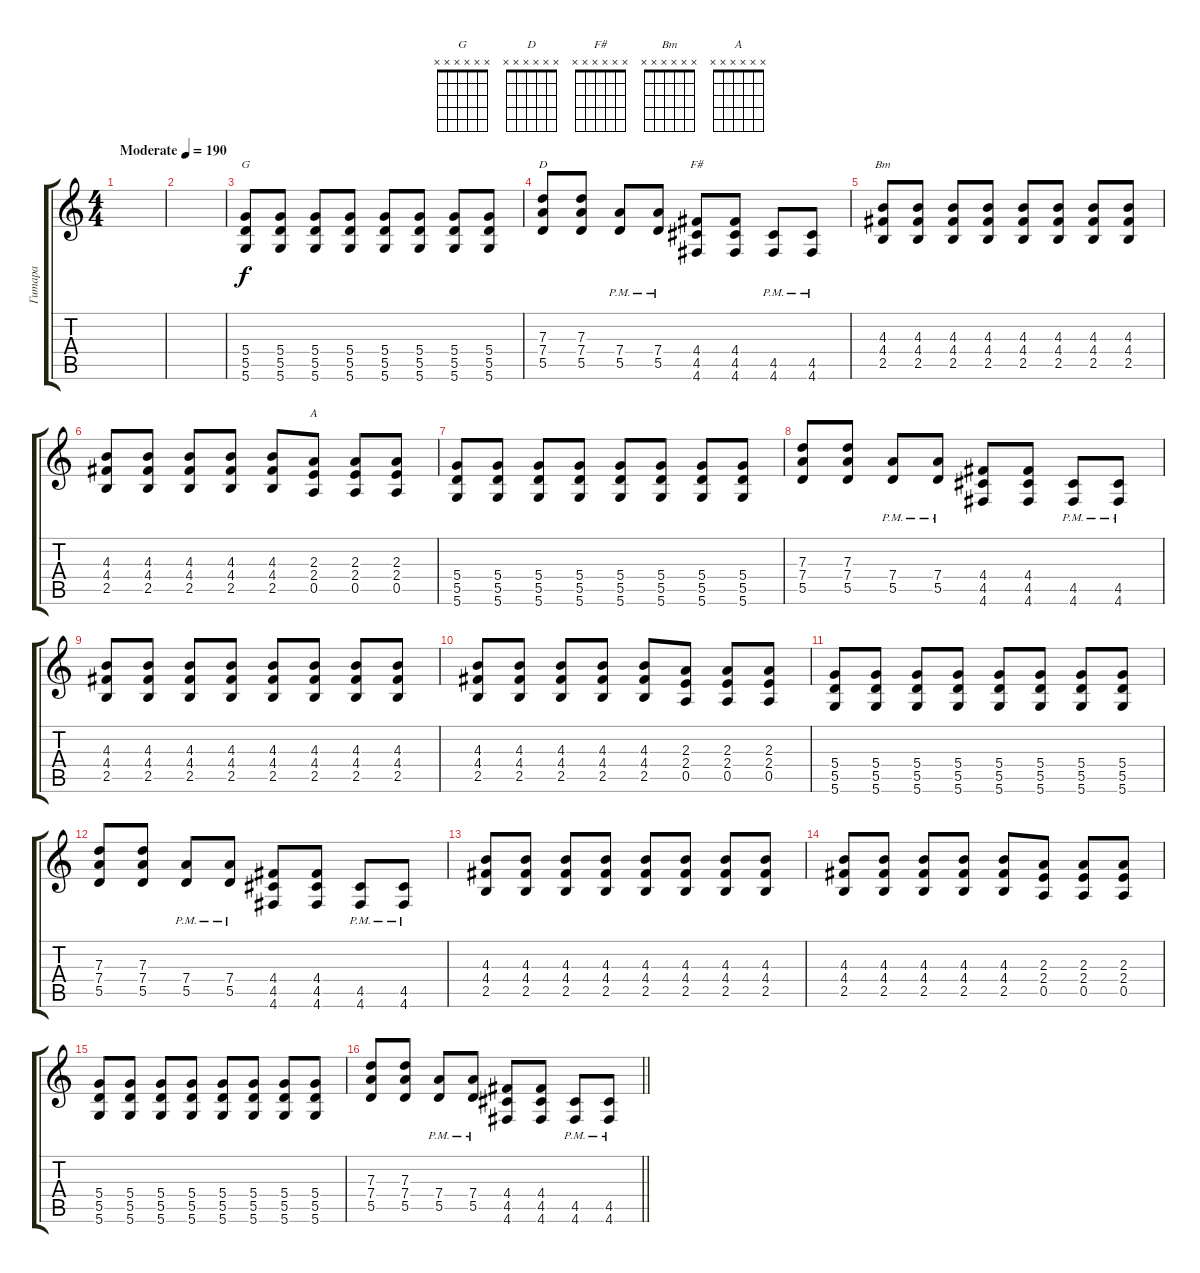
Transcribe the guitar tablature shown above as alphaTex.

\track ("Гитара" "Гитара") {instrument overdrivenguitar}
\staff {score tabs}
\tuning (E4 B3 G3 D3 A2 D2) {hide}
\chord ("G" x x x x x x)
\chord ("D" x x x x x x)
\chord ("F#" x x x x x x)
\chord ("Bm" x x x x x x)
\chord ("A" x x x x x x)
\ts (4 4)
\tempo (190 "Moderate")
\clef g2
\ks c
|
|
(5.4 5.5 5.6).8{ch "G"} (5.4 5.5 5.6).8 (5.4 5.5 5.6).8 (5.4 5.5 5.6).8 (5.4 5.5 5.6).8 (5.4 5.5 5.6).8 (5.4 5.5 5.6).8 (5.4 5.5 5.6).8 |
(7.3 7.4 5.5).8{ch "D"} (7.3 7.4 5.5).8 (7.4{pm} 5.5{pm}).8 (7.4{pm} 5.5{pm}).8 (4.4 4.5 4.6).8{ch "F#"} (4.4 4.5 4.6).8 (4.5{pm} 4.6{pm}).8 (4.5{pm} 4.6{pm}).8 |
(4.3 4.4 2.5).8{ch "Bm"} (4.3 4.4 2.5).8 (4.3 4.4 2.5).8 (4.3 4.4 2.5).8 (4.3 4.4 2.5).8 (4.3 4.4 2.5).8 (4.3 4.4 2.5).8 (4.3 4.4 2.5).8 |
(4.3 4.4 2.5).8 (4.3 4.4 2.5).8 (4.3 4.4 2.5).8 (4.3 4.4 2.5).8 (4.3 4.4 2.5).8 (2.3 2.4 0.5).8{ch "A"} (2.3 2.4 0.5).8 (2.3 2.4 0.5).8 |
(5.4 5.5 5.6).8 (5.4 5.5 5.6).8 (5.4 5.5 5.6).8 (5.4 5.5 5.6).8 (5.4 5.5 5.6).8 (5.4 5.5 5.6).8 (5.4 5.5 5.6).8 (5.4 5.5 5.6).8 |
(7.3 7.4 5.5).8 (7.3 7.4 5.5).8 (7.4{pm} 5.5{pm}).8 (7.4{pm} 5.5{pm}).8 (4.4 4.5 4.6).8 (4.4 4.5 4.6).8 (4.5{pm} 4.6{pm}).8 (4.5{pm} 4.6{pm}).8 |
(4.3 4.4 2.5).8 (4.3 4.4 2.5).8 (4.3 4.4 2.5).8 (4.3 4.4 2.5).8 (4.3 4.4 2.5).8 (4.3 4.4 2.5).8 (4.3 4.4 2.5).8 (4.3 4.4 2.5).8 |
(4.3 4.4 2.5).8 (4.3 4.4 2.5).8 (4.3 4.4 2.5).8 (4.3 4.4 2.5).8 (4.3 4.4 2.5).8 (2.3 2.4 0.5).8 (2.3 2.4 0.5).8 (2.3 2.4 0.5).8 |
(5.4 5.5 5.6).8 (5.4 5.5 5.6).8 (5.4 5.5 5.6).8 (5.4 5.5 5.6).8 (5.4 5.5 5.6).8 (5.4 5.5 5.6).8 (5.4 5.5 5.6).8 (5.4 5.5 5.6).8 |
(7.3 7.4 5.5).8 (7.3 7.4 5.5).8 (7.4{pm} 5.5{pm}).8 (7.4{pm} 5.5{pm}).8 (4.4 4.5 4.6).8 (4.4 4.5 4.6).8 (4.5{pm} 4.6{pm}).8 (4.5{pm} 4.6{pm}).8 |
(4.3 4.4 2.5).8 (4.3 4.4 2.5).8 (4.3 4.4 2.5).8 (4.3 4.4 2.5).8 (4.3 4.4 2.5).8 (4.3 4.4 2.5).8 (4.3 4.4 2.5).8 (4.3 4.4 2.5).8 |
(4.3 4.4 2.5).8 (4.3 4.4 2.5).8 (4.3 4.4 2.5).8 (4.3 4.4 2.5).8 (4.3 4.4 2.5).8 (2.3 2.4 0.5).8 (2.3 2.4 0.5).8 (2.3 2.4 0.5).8 |
(5.4 5.5 5.6).8 (5.4 5.5 5.6).8 (5.4 5.5 5.6).8 (5.4 5.5 5.6).8 (5.4 5.5 5.6).8 (5.4 5.5 5.6).8 (5.4 5.5 5.6).8 (5.4 5.5 5.6).8 |
\barLineRight lightlight
(7.3 7.4 5.5).8 (7.3 7.4 5.5).8 (7.4{pm} 5.5{pm}).8 (7.4{pm} 5.5{pm}).8 (4.4 4.5 4.6).8 (4.4 4.5 4.6).8 (4.5{pm} 4.6{pm}).8 (4.5{pm} 4.6{pm}).8
